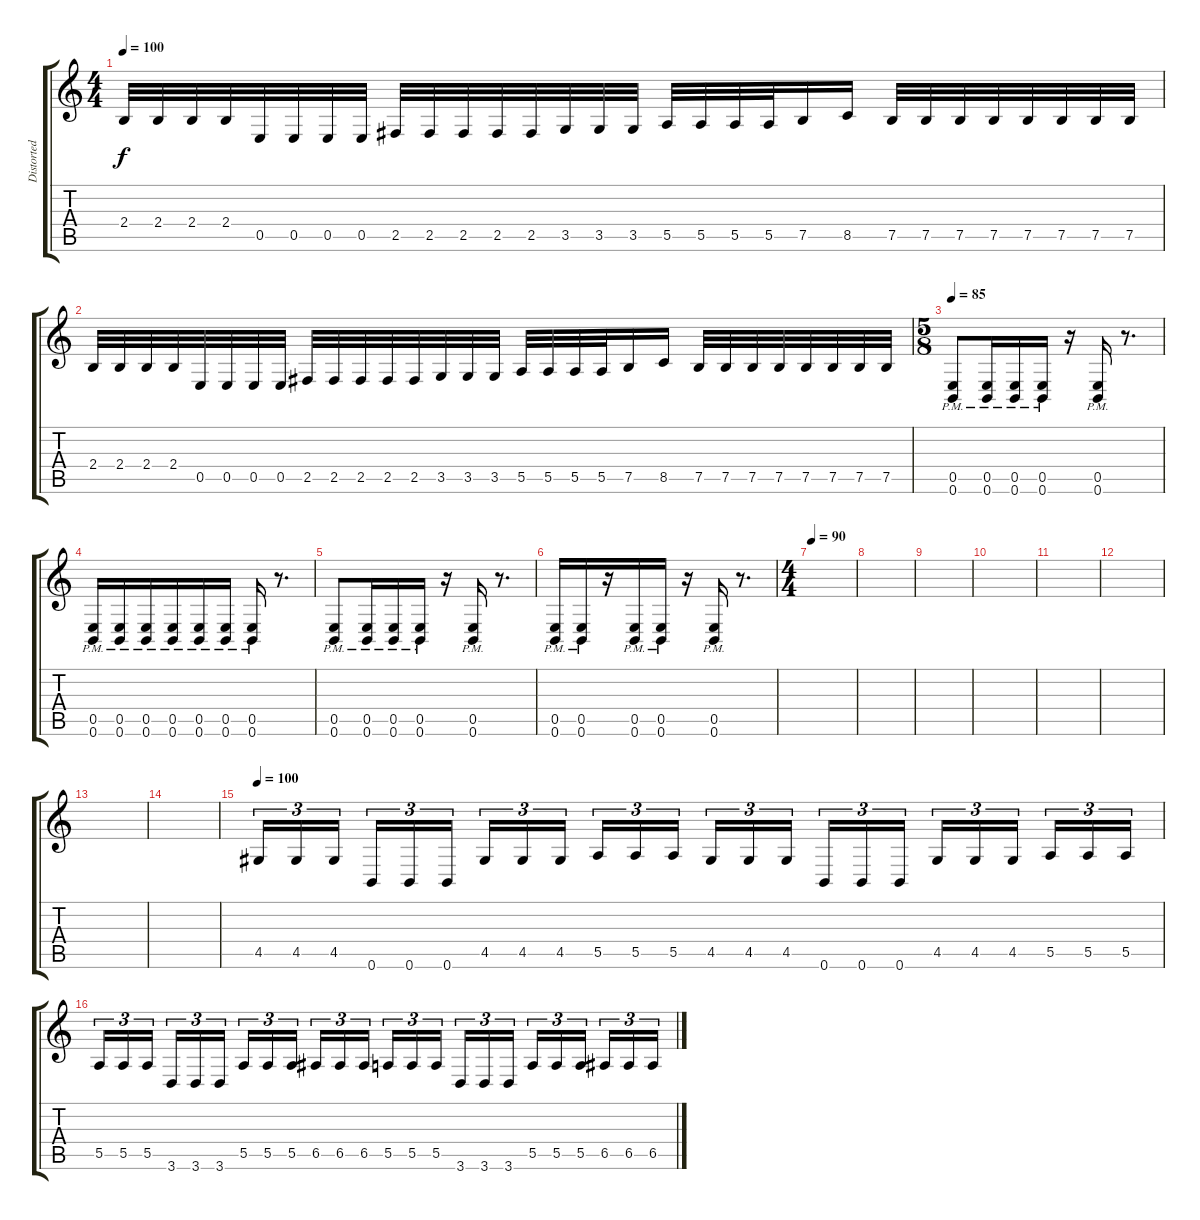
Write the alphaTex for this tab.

\track ("Distorted Guitar 2" "Distorted ") {instrument distortionguitar}
\staff {score tabs}
\tuning (B3 Gb3 D3 A2 E2 B1) {hide}
\ts (4 4)
\tempo 100
\clef g2
\ks c
2.4.32{dy f} 2.4.32 2.4.32 2.4.32 0.5.32 0.5.32 0.5.32 0.5.32 2.5.32 2.5.32 2.5.32 2.5.32 2.5.32 3.5.32 3.5.32 3.5.32 5.5.32 5.5.32 5.5.32 5.5.32 7.5.16 8.5.16 7.5.32 7.5.32 7.5.32 7.5.32 7.5.32 7.5.32 7.5.32 7.5.32 |
2.4.32 2.4.32 2.4.32 2.4.32 0.5.32 0.5.32 0.5.32 0.5.32 2.5.32 2.5.32 2.5.32 2.5.32 2.5.32 3.5.32 3.5.32 3.5.32 5.5.32 5.5.32 5.5.32 5.5.32 7.5.16 8.5.16 7.5.32 7.5.32 7.5.32 7.5.32 7.5.32 7.5.32 7.5.32 7.5.32 |
\ts (5 8)
\tempo 85
(0.5{pm} 0.6{pm}).8 (0.5{pm} 0.6{pm}).16 (0.5{pm} 0.6{pm}).16 (0.5{pm} 0.6{pm}).16 r.16 (0.5{pm} 0.6{pm}).16 r.8{d} |
(0.5{pm} 0.6{pm}).16 (0.5{pm} 0.6{pm}).16 (0.5{pm} 0.6{pm}).16 (0.5{pm} 0.6{pm}).16 (0.5{pm} 0.6{pm}).16 (0.5{pm} 0.6{pm}).16 (0.5{pm} 0.6{pm}).16 r.8{d} |
(0.5{pm} 0.6{pm}).8 (0.5{pm} 0.6{pm}).16 (0.5{pm} 0.6{pm}).16 (0.5{pm} 0.6{pm}).16 r.16 (0.5{pm} 0.6{pm}).16 r.8{d} |
(0.5{pm} 0.6{pm}).16 (0.5{pm} 0.6{pm}).16 r.16 (0.5{pm} 0.6{pm}).16 (0.5{pm} 0.6{pm}).16 r.16 (0.5 0.6{pm}).16 r.8{d} |
\ts (4 4)
\tempo 90
|
|
|
|
|
|
|
|
\tempo 100
4.5.16{tu (3 2)} 4.5.16{tu (3 2)} 4.5.16{tu (3 2) beam splitsecondary} 0.6.16{tu (3 2)} 0.6.16{tu (3 2)} 0.6.16{tu (3 2)} 4.5.16{tu (3 2)} 4.5.16{tu (3 2)} 4.5.16{tu (3 2) beam splitsecondary} 5.5.16{tu (3 2)} 5.5.16{tu (3 2)} 5.5.16{tu (3 2)} 4.5.16{tu (3 2)} 4.5.16{tu (3 2)} 4.5.16{tu (3 2) beam splitsecondary} 0.6.16{tu (3 2)} 0.6.16{tu (3 2)} 0.6.16{tu (3 2)} 4.5.16{tu (3 2)} 4.5.16{tu (3 2)} 4.5.16{tu (3 2) beam splitsecondary} 5.5.16{tu (3 2)} 5.5.16{tu (3 2)} 5.5.16{tu (3 2)} |
5.5.16{tu (3 2)} 5.5.16{tu (3 2)} 5.5.16{tu (3 2) beam splitsecondary} 3.6.16{tu (3 2)} 3.6.16{tu (3 2)} 3.6.16{tu (3 2)} 5.5.16{tu (3 2)} 5.5.16{tu (3 2)} 5.5.16{tu (3 2) beam splitsecondary} 6.5.16{tu (3 2)} 6.5.16{tu (3 2)} 6.5.16{tu (3 2)} 5.5.16{tu (3 2)} 5.5.16{tu (3 2)} 5.5.16{tu (3 2) beam splitsecondary} 3.6.16{tu (3 2)} 3.6.16{tu (3 2)} 3.6.16{tu (3 2)} 5.5.16{tu (3 2)} 5.5.16{tu (3 2)} 5.5.16{tu (3 2) beam splitsecondary} 6.5.16{tu (3 2)} 6.5.16{tu (3 2)} 6.5.16{tu (3 2)}
